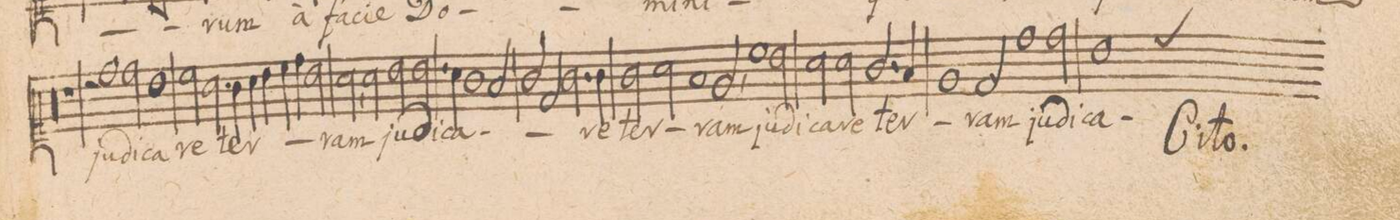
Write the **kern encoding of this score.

**kern	**text
*I"Canto	*
*clefC1	*
*k[]	*
*met(c|)	*
*M2/1	*
=68-	=68-
00r	.
=69-	=69-
=70-	=70-
1r	.
2r	.
1dd\	ju-
=71-	=71-
2dd\	-di-
1b\	-ca-
=72-	=72-
2cc\	-re
2.a\	ter-
4g\	.
4a\	.
4b\	.
=73-	=73-
4cc\	.
4dd\	.
2b\	.
2a\,	-ram
2a\	ju-
=74-	=74-
2b\	-di-
2.b\	-ca-
4a\	.
1g\	.
=75-	=75-
2f/	.
2g\	.
2d/	.
=76-	=76-
2.g\	.
4g\	-re
2g\	ter-
2a\	.
=77-	=77-
1f/	.
2e/,	-ram
1cc\	ju-
=78-	=78-
2b\	-di-
2a\	-ca-
2a\	-re
=79-	=79-
2.g\	ter-
4f/	.
1e/	.
=80-	=80-
2d/	-ram
1dd\	ju-
2dd\	-di-
=81-	=81-
*custos:c	*
1b\	-ca-
*-	*-
